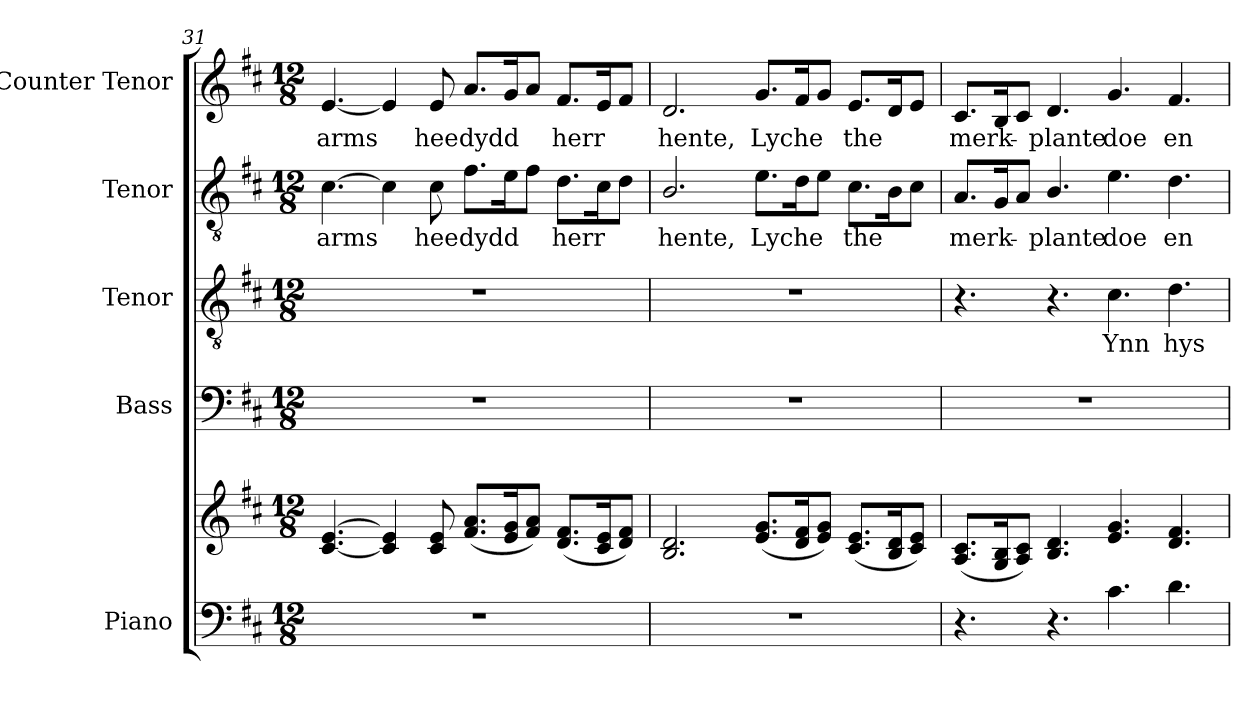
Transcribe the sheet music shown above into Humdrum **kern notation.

**kern	**kern	**kern	**kern	**text	**kern	**text	**kern	**text
*part5	*part5	*part4	*part3	*part3	*part2	*part2	*part1	*part1
*staff6	*staff5	*staff4	*staff3	*staff3	*staff2	*staff2	*staff1	*staff1
*I"Piano	*	*I"Bass	*I"Tenor	*	*I"Tenor	*	*I"Counter Tenor	*
*I'Pno.	*	*I'B.	*I'T.	*	*I'T.	*	*	*
*clefF4	*clefG2	*clefF4	*clefGv2	*	*clefGv2	*	*clefG2	*
*	*	*	*ITrd7c12	*	*ITrd7c12	*	*	*
*k[f#c#]	*k[f#c#]	*k[f#c#]	*k[f#c#]	*	*k[f#c#]	*	*k[f#c#]	*
*D:	*D:	*D:	*D:	*	*D:	*	*D:	*
*M12/8	*M12/8	*M12/8	*M12/8	*	*M12/8	*	*M12/8	*
=31	=31	=31	=31	=31	=31	=31	=31	=31
!LO:N:vis=1	!	!LO:N:vis=1	!LO:N:vis=1	!	!	!	!	!
!	!	!	!	!	!	!LO:LY:b:color=#000000	!	!
!	!	!	!	!	!	!	!	!LO:LY:b:color=#000000
1.r	[4.c#i/ [4.ei	1.r	1.r	.	[4.C#i\	arms	[4.ei/	arms
.	4c#i/] 4ei]	.	.	.	4C#i\]	.	4ei/]	.
!	!	!	!	!	!	!LO:LY:b:color=#000000	!	!
!	!	!	!	!	!	!	!	!LO:LY:b:color=#000000
.	8c#i/ 8ei	.	.	.	8C#i\	hee	8ei/	hee
!	!	!	!	!	!	!LO:LY:b:color=#000000	!	!
!	!	!	!	!	!	!	!	!LO:LY:b:color=#000000
.	(8.f#i/ 8.aiL	.	.	.	8.F#i\L	dydd	8.ai/L	dydd
.	16ei/ 16gik	.	.	.	16Ei\k	.	16gi/k	.
.	8f#i/ 8aiJ)	.	.	.	8F#i\J	.	8ai/J	.
!	!	!	!	!	!	!LO:LY:b:color=#000000	!	!
!	!	!	!	!	!	!	!	!LO:LY:b:color=#000000
.	(8.di/ 8.f#iL	.	.	.	8.Di\L	herr	8.f#i/L	herr
.	16c#i/ 16eik	.	.	.	16C#i\k	.	16ei/k	.
.	8di/ 8f#iJ)	.	.	.	8Di\J	.	8f#i/J	.
=32	=32	=32	=32	=32	=32	=32	=32	=32
!LO:N:vis=1	!	!LO:N:vis=1	!LO:N:vis=1	!	!	!	!	!
!	!	!	!	!	!	!LO:LY:b:color=#000000	!	!
!	!	!	!	!	!	!	!	!LO:LY:b:color=#000000
1.r	2.Bi/ 2.di	1.r	1.r	.	2.BBi/	hente,	2.di/	hente,
!	!	!	!	!	!	!LO:LY:b:color=#000000	!	!
!	!	!	!	!	!	!	!	!LO:LY:b:color=#000000
.	(8.ei/ 8.giL	.	.	.	8.Ei\L	Lyche	8.gi/L	Lyche
.	16di/ 16f#ik	.	.	.	16Di\k	.	16f#i/k	.
.	8ei/ 8giJ)	.	.	.	8Ei\J	.	8gi/J	.
!	!	!	!	!	!	!LO:LY:b:color=#000000	!	!
!	!	!	!	!	!	!	!	!LO:LY:b:color=#000000
.	(8.c#i/ 8.eiL	.	.	.	8.C#i\L	the	8.ei/L	the
.	16Bi/ 16dik	.	.	.	16BBi\k	.	16di/k	.
.	8c#i/ 8eiJ)	.	.	.	8C#i\J	.	8ei/J	.
!!LO:PB:g=z
=33	=33	=33	=33	=33	=33	=33	=33	=33
!	!	!LO:N:vis=1	!	!	!	!	!	!
!	!	!	!	!	!	!LO:LY:b:color=#000000	!	!
!	!	!	!	!	!	!	!	!LO:LY:b:color=#000000
4.r	(8.Ai/ 8.c#iL	1.r	4.r	.	8.AAi/L	merk-	8.c#i/L	merk-
.	16Gi/ 16Bik	.	.	.	16GGi/k	.	16Bi/k	.
.	8Ai/ 8c#iJ)	.	.	.	8AAi/J	.	8c#i/J	.
!	!	!	!	!	!	!LO:LY:b:color=#000000	!	!
!	!	!	!	!	!	!	!	!LO:LY:b:color=#000000
4.r	4.Bi/ 4.di	.	4.r	.	4.BBi/	-plante	4.di/	-plante
!	!	!	!	!LO:LY:b:color=#000000	!	!	!	!
!	!	!	!	!	!	!LO:LY:b:color=#000000	!	!
!	!	!	!	!	!	!	!	!LO:LY:b:color=#000000
4.c#i\	4.ei/ 4.gi	.	4.C#i\	Ynn	4.Ei\	doe	4.gi/	doe
!	!	!	!	!LO:LY:b:color=#000000	!	!	!	!
!	!	!	!	!	!	!LO:LY:b:color=#000000	!	!
!	!	!	!	!	!	!	!	!LO:LY:b:color=#000000
4.di\	4.di/ 4.f#i	.	4.Di\	hys	4.Di\	en-	4.f#i/	en-
=	=	=	=	=	=	=	=	=
*-	*-	*-	*-	*-	*-	*-	*-	*-
